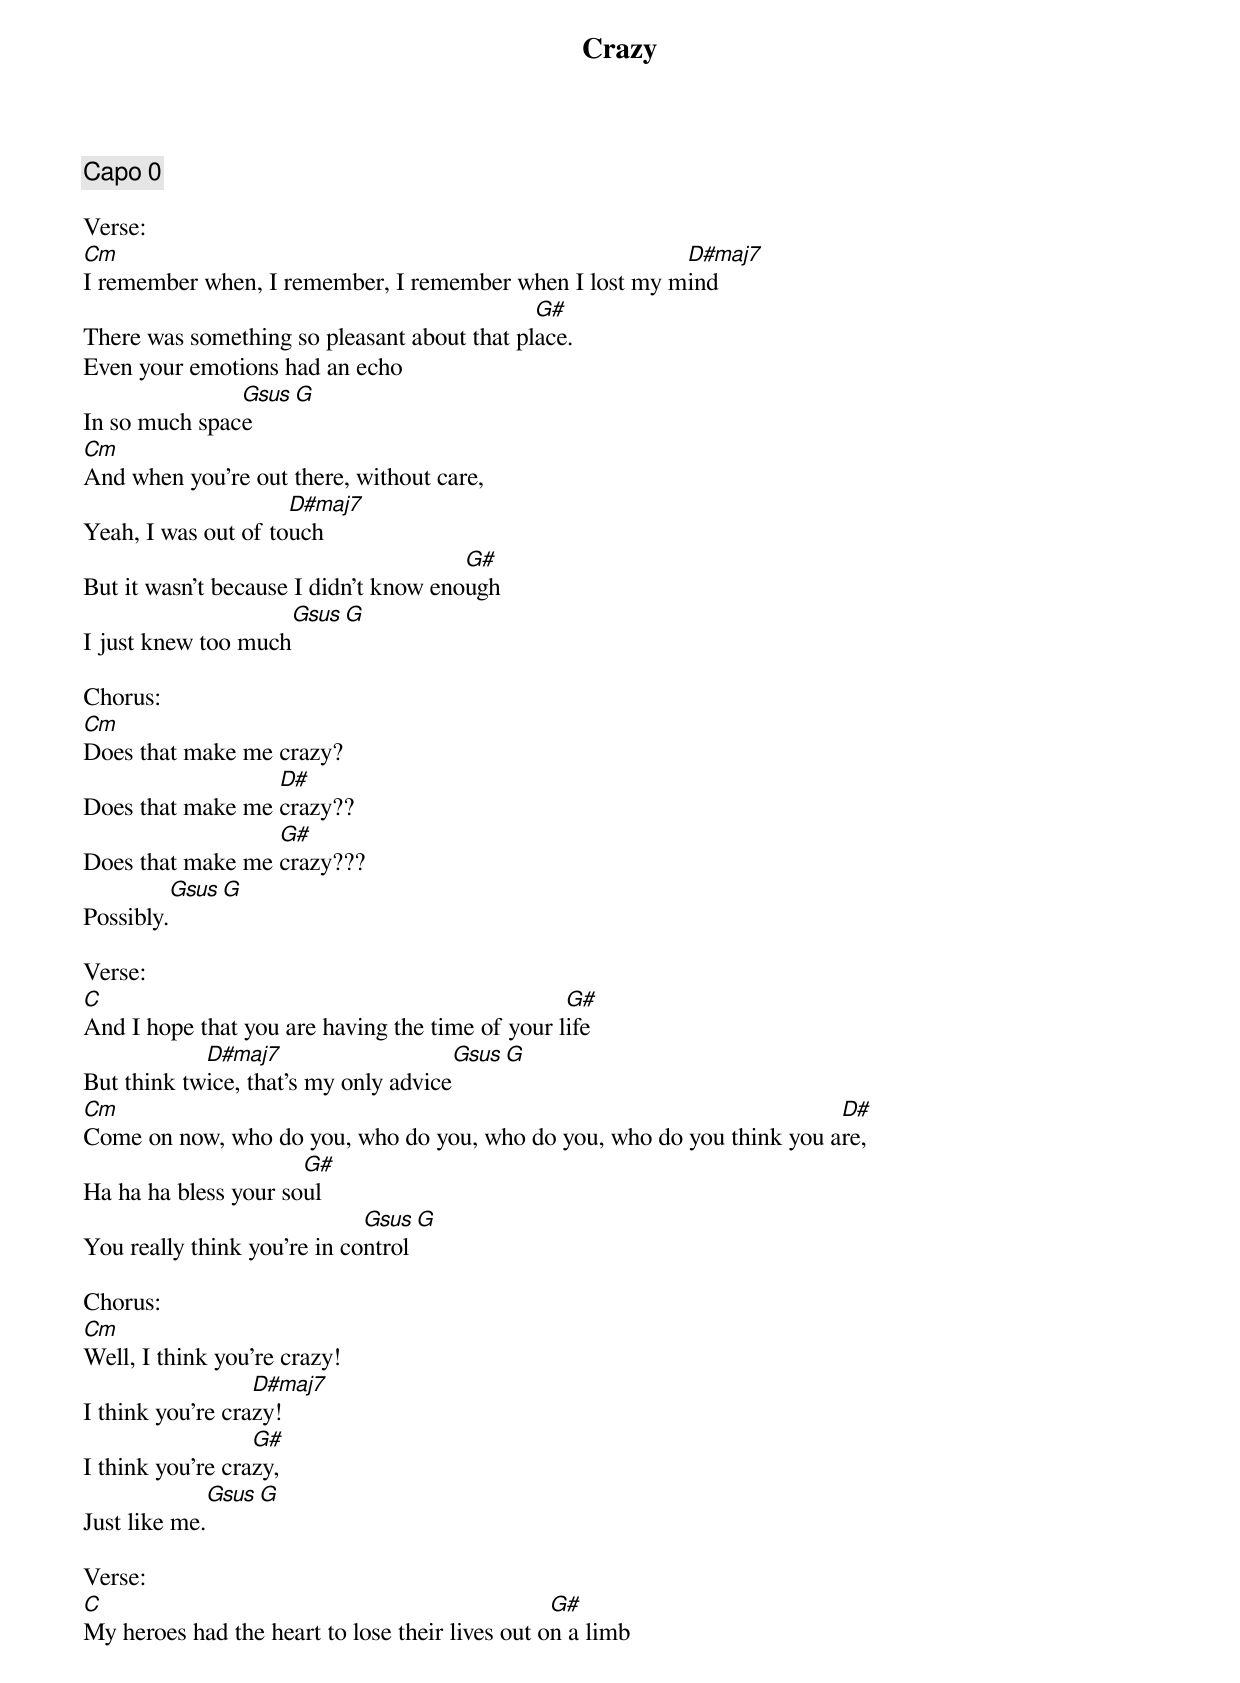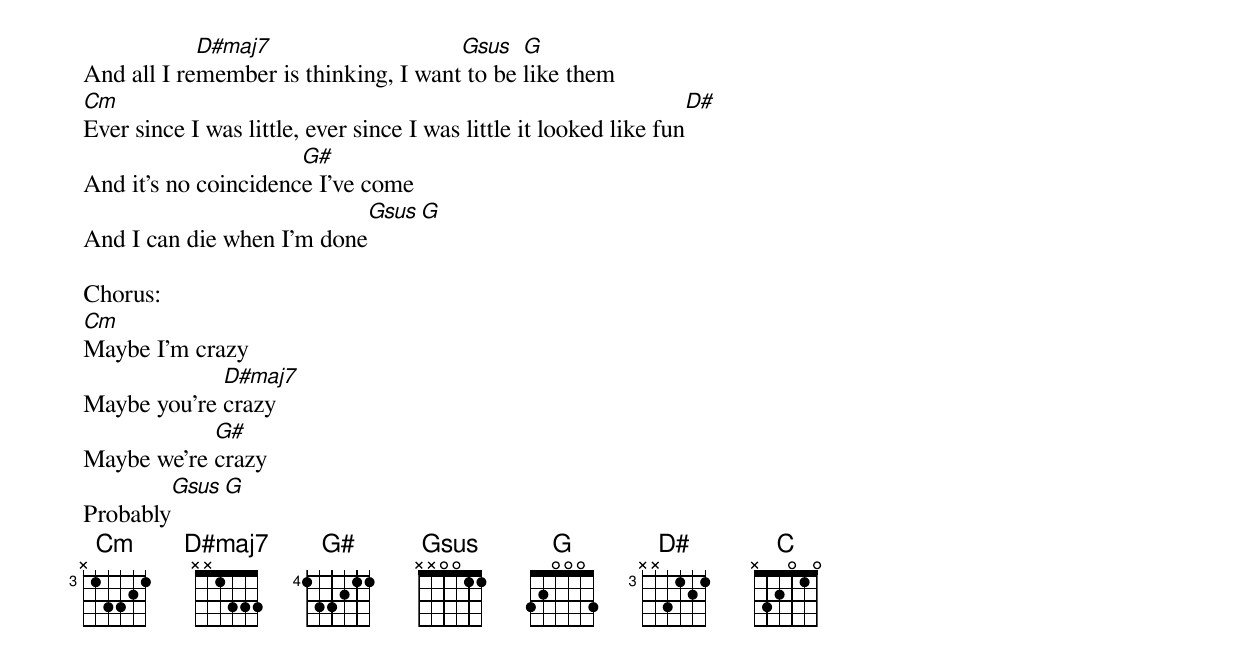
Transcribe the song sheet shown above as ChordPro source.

{title:Crazy}
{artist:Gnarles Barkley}
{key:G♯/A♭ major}
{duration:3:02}
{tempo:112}
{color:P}

{comment: Capo 0}

Verse:
[Cm]I remember when, I remember, I remember when I lost my m[D#maj7]ind
There was something so pleasant about that pl[G#]ace.
Even your emotions had an echo
In so much spac[Gsus]e[G]
[Cm]And when you're out there, without care,
Yeah, I was out of to[D#maj7]uch
But it wasn't because I didn't know eno[G#]ugh
I just knew too much[Gsus][G]

Chorus:
[Cm]Does that make me crazy?
Does that make me [D#]crazy??
Does that make me [G#]crazy???
Possibly.[Gsus][G]

Verse:
[C]And I hope that you are having the time of your l[G#]ife
But think tw[D#maj7]ice, that's my only advice[Gsus][G]
[Cm]Come on now, who do you, who do you, who do you, who do you think you a[D#]re,
Ha ha ha bless your so[G#]ul
You really think you're in co[Gsus]ntrol[G]

Chorus:
[Cm]Well, I think you're crazy!
I think you're cra[D#maj7]zy!
I think you're cra[G#]zy,
Just like me.[Gsus][G]

Verse:
[C]My heroes had the heart to lose their lives out o[G#]n a limb
And all I re[D#maj7]member is thinking, I want[Gsus] to be [G]like them
[Cm]Ever since I was little, ever since I was little it looked like fun[D#]
And it's no coincidenc[G#]e I've come
And I can die when I'm done[Gsus][G]

Chorus:
[Cm]Maybe I'm crazy
Maybe you're [D#maj7]crazy
Maybe we're [G#]crazy
Probably[Gsus][G]
